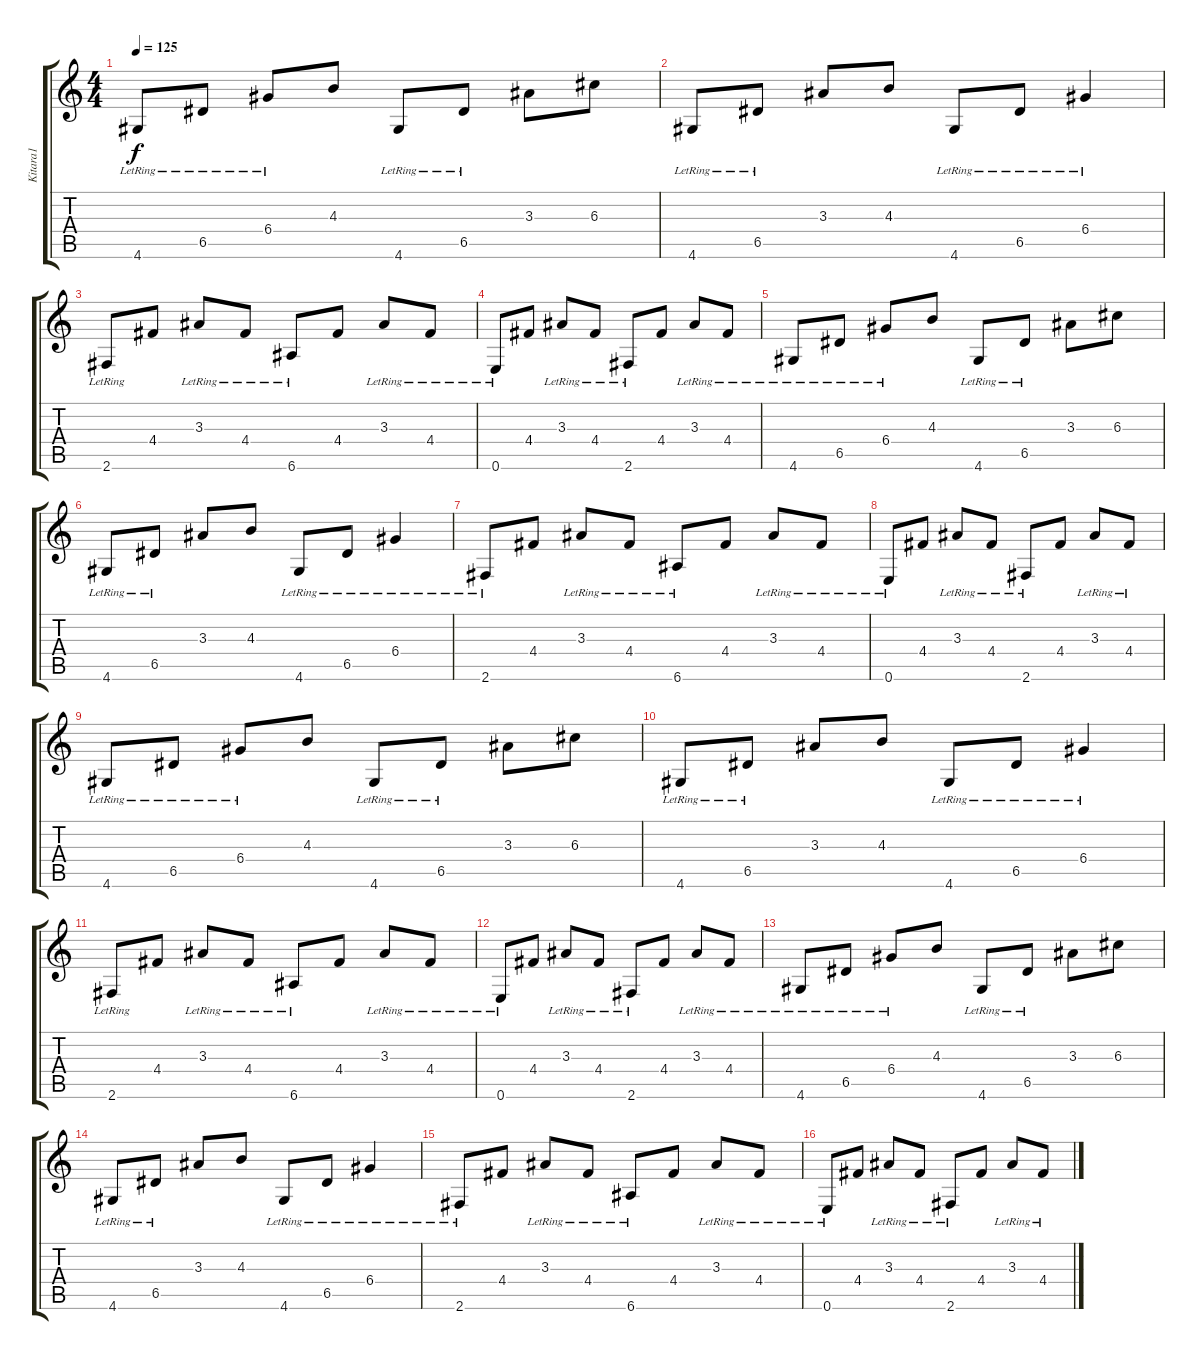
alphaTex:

\track ("Kitara1" "Kitara1") {instrument acousticguitarsteel}
\staff {score tabs}
\tuning (E4 B3 G3 D3 A2 E2) {hide}
\ts (4 4)
\tempo 125
\clef g2
\ks c
4.6{lr}.8{dy f instrument acousticguitarsteel} 6.5{lr}.8 6.4{lr}.8 4.3.8 4.6{lr}.8 6.5{lr}.8 3.3.8 6.3.8 |
4.6{lr}.8 6.5{lr}.8 3.3.8 4.3.8 4.6{lr}.8 6.5{lr}.8 6.4{lr}.4 |
2.6{lr}.8 4.4.8 3.3{lr}.8 4.4{lr}.8 6.6{lr}.8 4.4.8 3.3{lr}.8 4.4{lr}.8 |
0.6{lr}.8 4.4.8 3.3{lr}.8 4.4{lr}.8 2.6{lr}.8 4.4.8 3.3{lr}.8 4.4{lr}.8 |
4.6{lr}.8 6.5{lr}.8 6.4{lr}.8 4.3.8 4.6{lr}.8 6.5{lr}.8 3.3.8 6.3.8 |
4.6{lr}.8 6.5{lr}.8 3.3.8 4.3.8 4.6{lr}.8 6.5{lr}.8 6.4{lr}.4 |
2.6{lr}.8 4.4.8 3.3{lr}.8 4.4{lr}.8 6.6{lr}.8 4.4.8 3.3{lr}.8 4.4{lr}.8 |
0.6{lr}.8 4.4.8 3.3{lr}.8 4.4{lr}.8 2.6{lr}.8 4.4.8 3.3{lr}.8 4.4{lr}.8 |
4.6{lr}.8 6.5{lr}.8 6.4{lr}.8 4.3.8 4.6{lr}.8 6.5{lr}.8 3.3.8 6.3.8 |
4.6{lr}.8 6.5{lr}.8 3.3.8 4.3.8 4.6{lr}.8 6.5{lr}.8 6.4{lr}.4 |
2.6{lr}.8 4.4.8 3.3{lr}.8 4.4{lr}.8 6.6{lr}.8 4.4.8 3.3{lr}.8 4.4{lr}.8 |
0.6{lr}.8 4.4.8 3.3{lr}.8 4.4{lr}.8 2.6{lr}.8 4.4.8 3.3{lr}.8 4.4{lr}.8 |
4.6{lr}.8 6.5{lr}.8 6.4{lr}.8 4.3.8 4.6{lr}.8 6.5{lr}.8 3.3.8 6.3.8 |
4.6{lr}.8 6.5{lr}.8 3.3.8 4.3.8 4.6{lr}.8 6.5{lr}.8 6.4{lr}.4 |
2.6{lr}.8 4.4.8 3.3{lr}.8 4.4{lr}.8 6.6{lr}.8 4.4.8 3.3{lr}.8 4.4{lr}.8 |
0.6{lr}.8 4.4.8 3.3{lr}.8 4.4{lr}.8 2.6{lr}.8 4.4.8 3.3{lr}.8 4.4{lr}.8
